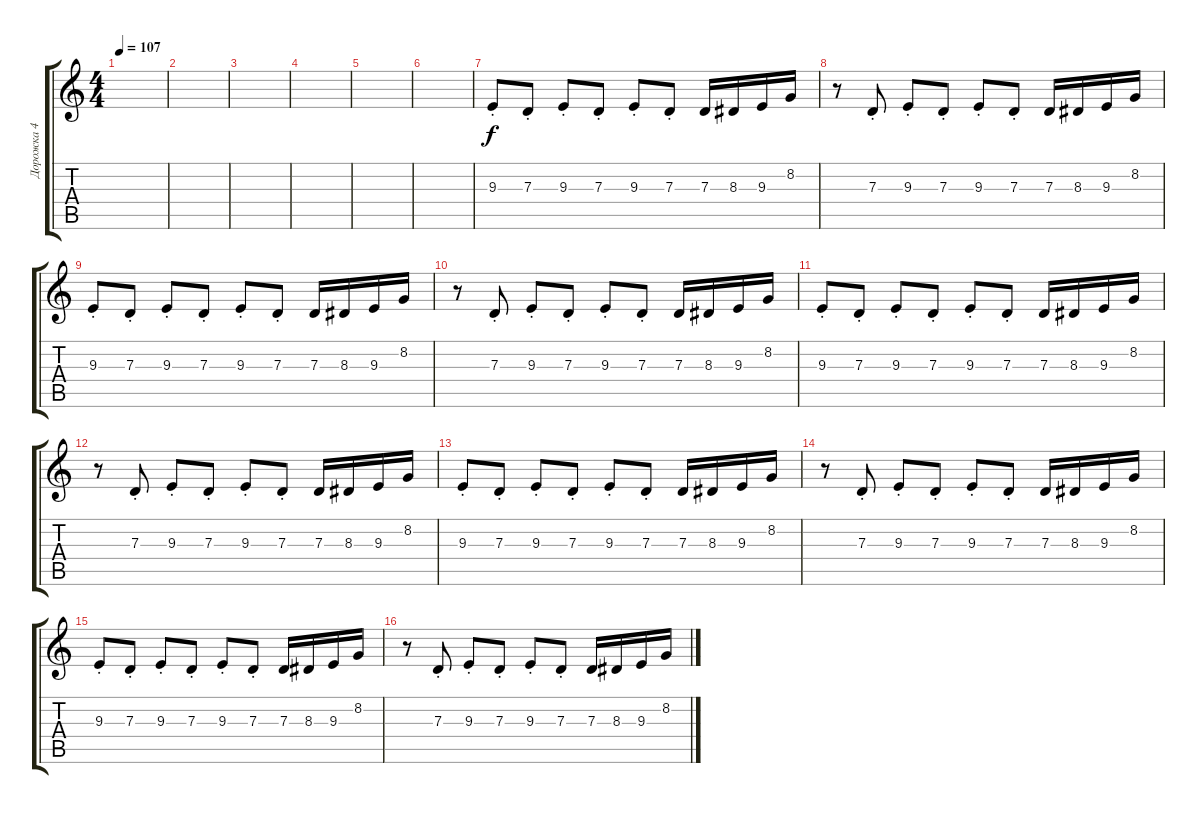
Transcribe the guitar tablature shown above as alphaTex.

\track ("Дорожка 4" "Дорожка 4") {instrument lead5charang}
\staff {score tabs}
\tuning (E4 B3 G3 D3 A2 E2) {hide}
\ts (4 4)
\tempo 107
\clef g2
\ks c
|
|
|
|
|
|
9.3{st}.8 7.3{st}.8 9.3{st}.8 7.3{st}.8 9.3{st}.8 7.3{st}.8 7.3.16 8.3.16 9.3.16 8.2.16 |
r.8 7.3{st}.8 9.3{st}.8 7.3{st}.8 9.3{st}.8 7.3{st}.8 7.3.16 8.3.16 9.3.16 8.2.16 |
9.3{st}.8 7.3{st}.8 9.3{st}.8 7.3{st}.8 9.3{st}.8 7.3{st}.8 7.3.16 8.3.16 9.3.16 8.2.16 |
r.8 7.3{st}.8 9.3{st}.8 7.3{st}.8 9.3{st}.8 7.3{st}.8 7.3.16 8.3.16 9.3.16 8.2.16 |
9.3{st}.8 7.3{st}.8 9.3{st}.8 7.3{st}.8 9.3{st}.8 7.3{st}.8 7.3.16 8.3.16 9.3.16 8.2.16 |
r.8 7.3{st}.8 9.3{st}.8 7.3{st}.8 9.3{st}.8 7.3{st}.8 7.3.16 8.3.16 9.3.16 8.2.16 |
9.3{st}.8 7.3{st}.8 9.3{st}.8 7.3{st}.8 9.3{st}.8 7.3{st}.8 7.3.16 8.3.16 9.3.16 8.2.16 |
r.8 7.3{st}.8 9.3{st}.8 7.3{st}.8 9.3{st}.8 7.3{st}.8 7.3.16 8.3.16 9.3.16 8.2.16 |
9.3{st}.8 7.3{st}.8 9.3{st}.8 7.3{st}.8 9.3{st}.8 7.3{st}.8 7.3.16 8.3.16 9.3.16 8.2.16 |
r.8 7.3{st}.8 9.3{st}.8 7.3{st}.8 9.3{st}.8 7.3{st}.8 7.3.16 8.3.16 9.3.16 8.2.16
